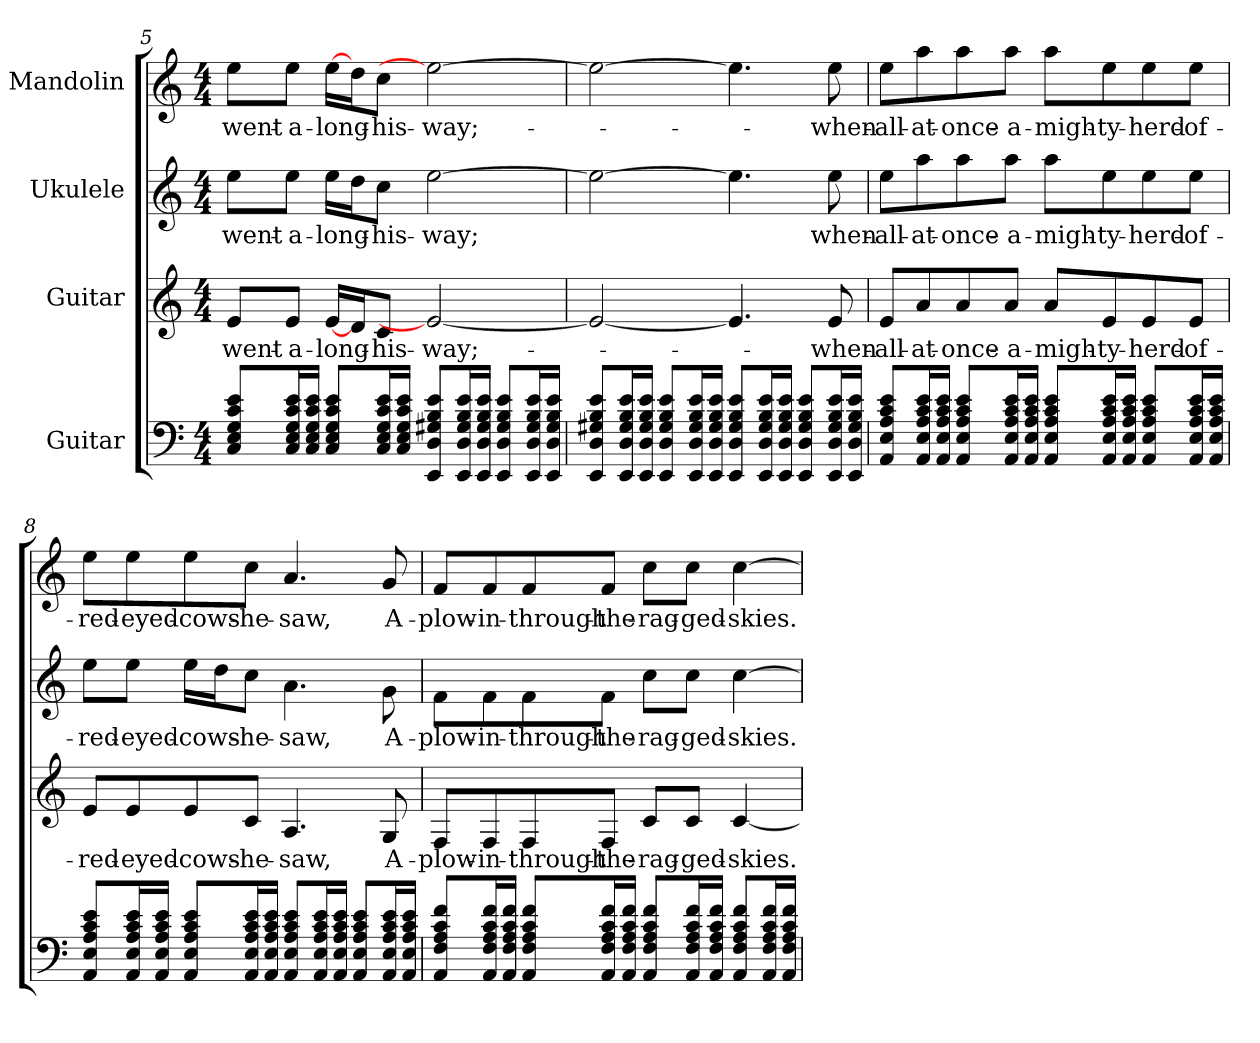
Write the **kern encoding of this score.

**kern	**kern	**text	**kern	**text	**kern	**text
*part4	*part3	*part3	*part2	*part2	*part1	*part1
*staff4	*staff3	*staff3	*staff2	*staff2	*staff1	*staff1
*I"Guitar	*I"Guitar	*	*I"Ukulele	*	*I"Mandolin	*
*	*	*	*	*	*clefG2	*
*k[]	*k[]	*	*k[]	*	*k[]	*
*C:	*C:	*	*C:	*	*C:	*
*M4/4	*M4/4	*	*M4/4	*	*M4/4	*
=5	=5	=5	=5	=5	=5	=5
!	!	!LO:LY:b:color=#000000	!	!	!	!
!	!	!	!	!LO:LY:b:color=#000000	!	!
!	!	!	!	!	!	!LO:LY:b:color=#000000
8Ci/ 8Ei 8Gi 8ci 8eiL	8ei/L	went-	8eei\L	went-	8eei\L	went-
!	!	!LO:LY:b:color=#000000	!	!	!	!
!	!	!	!	!LO:LY:b:color=#000000	!	!
!	!	!	!	!	!	!LO:LY:b:color=#000000
16Ci/ 16Ei 16Gi 16ci 16eiL	8ei/J	-a--	8eei\J	-a--	8eei\J	-a--
16Ci/ 16Ei 16Gi 16ci 16eiJJ	.	.	.	.	.	.
!	!	!LO:LY:b:color=#000000	!	!	!	!
!	!	!	!	!LO:LY:b:color=#000000	!	!
!	!	!	!	!	!	!LO:LY:b:color=#000000
8Ci/ 8Ei 8Gi 8ci 8eiL	[16ei/LL	-long-	16eei\LL	-long-	[16eei\LL	-long-
.	16di/J	.	16ddi\J	.	16ddi\J	.
!	!	!LO:LY:b:color=#000000	!	!	!	!
!	!	!	!	!LO:LY:b:color=#000000	!	!
!	!	!	!	!	!	!LO:LY:b:color=#000000
16Ci/ 16Ei 16Gi 16ci 16eiL	8ci/J	-his-	8cci\J	-his-	8cci\J	-his-
16Ci/ 16Ei 16Gi 16ci 16eiJJ	.	.	.	.	.	.
!	!	!LO:LY:b:color=#000000	!	!	!	!
!	!	!	!	!LO:LY:b:color=#000000	!	!
!	!	!	!	!	!	!LO:LY:b:color=#000000
8EEi/ 8Di 8G#i 8Bi 8eiL	2ei/_	-way;-	[2eei\	-way;	2eei\_	-way;-
16EEi/ 16Di 16G#i 16Bi 16eiL	.	.	.	.	.	.
16EEi/ 16Di 16G#i 16Bi 16eiJJ	.	.	.	.	.	.
8EEi/ 8Di 8G#i 8Bi 8eiL	.	.	.	.	.	.
16EEi/ 16Di 16G#i 16Bi 16eiL	.	.	.	.	.	.
16EEi/ 16Di 16G#i 16Bi 16eiJJ	.	.	.	.	.	.
!!LO:PB:g=z
=6	=6	=6	=6	=6	=6	=6
8EEi/ 8Di 8G#i 8Bi 8eiL	2ei/_	.	2eei\_	.	2eei\_	.
16EEi/ 16Di 16G#i 16Bi 16eiL	.	.	.	.	.	.
16EEi/ 16Di 16G#i 16Bi 16eiJJ	.	.	.	.	.	.
8EEi/ 8Di 8G#i 8Bi 8eiL	.	.	.	.	.	.
16EEi/ 16Di 16G#i 16Bi 16eiL	.	.	.	.	.	.
16EEi/ 16Di 16G#i 16Bi 16eiJJ	.	.	.	.	.	.
8EEi/ 8Di 8G#i 8Bi 8eiL	4.ei/]	.	4.eei\]	.	4.eei\]	.
16EEi/ 16Di 16G#i 16Bi 16eiL	.	.	.	.	.	.
16EEi/ 16Di 16G#i 16Bi 16eiJJ	.	.	.	.	.	.
8EEi/ 8Di 8G#i 8Bi 8eiL	.	.	.	.	.	.
!	!	!LO:LY:b:color=#000000	!	!	!	!
!	!	!	!	!LO:LY:b:color=#000000	!	!
!	!	!	!	!	!	!LO:LY:b:color=#000000
16EEi/ 16Di 16G#i 16Bi 16eiL	8ei/	-when-	8eei\	when-	8eei\	-when-
16EEi/ 16Di 16G#i 16Bi 16eiJJ	.	.	.	.	.	.
=7	=7	=7	=7	=7	=7	=7
!	!	!LO:LY:b:color=#000000	!	!	!	!
!	!	!	!	!LO:LY:b:color=#000000	!	!
!	!	!	!	!	!	!LO:LY:b:color=#000000
8AAi/ 8Ei 8Ai 8ci 8eiL	8ei/L	-all-	8eei\L	-all-	8eei\L	-all-
!	!	!LO:LY:b:color=#000000	!	!	!	!
!	!	!	!	!LO:LY:b:color=#000000	!	!
!	!	!	!	!	!	!LO:LY:b:color=#000000
16AAi/ 16Ei 16Ai 16ci 16eiL	8ai/	-at-	8aai\	-at-	8aai\	-at-
16AAi/ 16Ei 16Ai 16ci 16eiJJ	.	.	.	.	.	.
!	!	!LO:LY:b:color=#000000	!	!	!	!
!	!	!	!	!LO:LY:b:color=#000000	!	!
!	!	!	!	!	!	!LO:LY:b:color=#000000
8AAi/ 8Ei 8Ai 8ci 8eiL	8ai/	-once-	8aai\	-once-	8aai\	-once-
!	!	!LO:LY:b:color=#000000	!	!	!	!
!	!	!	!	!LO:LY:b:color=#000000	!	!
!	!	!	!	!	!	!LO:LY:b:color=#000000
16AAi/ 16Ei 16Ai 16ci 16eiL	8ai/J	-a-	8aai\J	-a-	8aai\J	-a-
16AAi/ 16Ei 16Ai 16ci 16eiJJ	.	.	.	.	.	.
!	!	!LO:LY:b:color=#000000	!	!	!	!
!	!	!	!	!LO:LY:b:color=#000000	!	!
!	!	!	!	!	!	!LO:LY:b:color=#000000
8AAi/ 8Ei 8Ai 8ci 8eiL	8ai/L	-migh--	8aai\L	-migh--	8aai\L	-migh--
!	!	!LO:LY:b:color=#000000	!	!	!	!
!	!	!	!	!LO:LY:b:color=#000000	!	!
!	!	!	!	!	!	!LO:LY:b:color=#000000
16AAi/ 16Ei 16Ai 16ci 16eiL	8ei/	-ty-	8eei\	-ty-	8eei\	-ty-
16AAi/ 16Ei 16Ai 16ci 16eiJJ	.	.	.	.	.	.
!	!	!LO:LY:b:color=#000000	!	!	!	!
!	!	!	!	!LO:LY:b:color=#000000	!	!
!	!	!	!	!	!	!LO:LY:b:color=#000000
8AAi/ 8Ei 8Ai 8ci 8eiL	8ei/	-herd-	8eei\	-herd-	8eei\	-herd-
!	!	!LO:LY:b:color=#000000	!	!	!	!
!	!	!	!	!LO:LY:b:color=#000000	!	!
!	!	!	!	!	!	!LO:LY:b:color=#000000
16AAi/ 16Ei 16Ai 16ci 16eiL	8ei/J	-of-	8eei\J	-of-	8eei\J	-of-
16AAi/ 16Ei 16Ai 16ci 16eiJJ	.	.	.	.	.	.
=8	=8	=8	=8	=8	=8	=8
!	!	!LO:LY:b:color=#000000	!	!	!	!
!	!	!	!	!LO:LY:b:color=#000000	!	!
!	!	!	!	!	!	!LO:LY:b:color=#000000
8AAi/ 8Ei 8Ai 8ci 8eiL	8ei/L	-red--	8eei\L	-red--	8eei\L	-red--
!	!	!LO:LY:b:color=#000000	!	!	!	!
!	!	!	!	!LO:LY:b:color=#000000	!	!
!	!	!	!	!	!	!LO:LY:b:color=#000000
16AAi/ 16Ei 16Ai 16ci 16eiL	8ei/	-eyed-	8eei\J	-eyed-	8eei\	-eyed-
16AAi/ 16Ei 16Ai 16ci 16eiJJ	.	.	.	.	.	.
!	!	!LO:LY:b:color=#000000	!	!	!	!
!	!	!	!	!LO:LY:b:color=#000000	!	!
!	!	!	!	!	!	!LO:LY:b:color=#000000
8AAi/ 8Ei 8Ai 8ci 8eiL	8ei/	-cows-	16eei\LL	-cows-	8eei\	-cows-
.	.	.	16ddi\J	.	.	.
!	!	!LO:LY:b:color=#000000	!	!	!	!
!	!	!	!	!LO:LY:b:color=#000000	!	!
!	!	!	!	!	!	!LO:LY:b:color=#000000
16AAi/ 16Ei 16Ai 16ci 16eiL	8ci/J	-he-	8cci\J	-he-	8cci\J	-he-
16AAi/ 16Ei 16Ai 16ci 16eiJJ	.	.	.	.	.	.
!	!	!LO:LY:b:color=#000000	!	!	!	!
!	!	!	!	!LO:LY:b:color=#000000	!	!
!	!	!	!	!	!	!LO:LY:b:color=#000000
8AAi/ 8Ei 8Ai 8ci 8eiL	4.Ai/	-saw,	4.ai\	-saw,	4.ai/	-saw,
16AAi/ 16Ei 16Ai 16ci 16eiL	.	.	.	.	.	.
16AAi/ 16Ei 16Ai 16ci 16eiJJ	.	.	.	.	.	.
8AAi/ 8Ei 8Ai 8ci 8eiL	.	.	.	.	.	.
!	!	!LO:LY:b:color=#000000	!	!	!	!
!	!	!	!	!LO:LY:b:color=#000000	!	!
!	!	!	!	!	!	!LO:LY:b:color=#000000
16AAi/ 16Ei 16Ai 16ci 16eiL	8Gi/	A-	8gi\	A-	8gi/	A-
16AAi/ 16Ei 16Ai 16ci 16eiJJ	.	.	.	.	.	.
!!LO:LB:g=z
=9	=9	=9	=9	=9	=9	=9
!	!	!LO:LY:b:color=#000000	!	!	!	!
!	!	!	!	!LO:LY:b:color=#000000	!	!
!	!	!	!	!	!	!LO:LY:b:color=#000000
8AAi/ 8Fi 8Ai 8ci 8fiL	8Fi/L	-plow-	8fi\L	-plow-	8fi/L	-plow-
!	!	!LO:LY:b:color=#000000	!	!	!	!
!	!	!	!	!LO:LY:b:color=#000000	!	!
!	!	!	!	!	!	!LO:LY:b:color=#000000
16AAi/ 16Fi 16Ai 16ci 16fiL	8Fi/	-in-	8fi\	-in-	8fi/	-in-
16AAi/ 16Fi 16Ai 16ci 16fiJJ	.	.	.	.	.	.
!	!	!LO:LY:b:color=#000000	!	!	!	!
!	!	!	!	!LO:LY:b:color=#000000	!	!
!	!	!	!	!	!	!LO:LY:b:color=#000000
8AAi/ 8Fi 8Ai 8ci 8fiL	8Fi/	-through-	8fi\	-through-	8fi/	-through-
!	!	!LO:LY:b:color=#000000	!	!	!	!
!	!	!	!	!LO:LY:b:color=#000000	!	!
!	!	!	!	!	!	!LO:LY:b:color=#000000
16AAi/ 16Fi 16Ai 16ci 16fiL	8Fi/J	-the-	8fi\J	-the-	8fi/J	-the-
16AAi/ 16Fi 16Ai 16ci 16fiJJ	.	.	.	.	.	.
!	!	!LO:LY:b:color=#000000	!	!	!	!
!	!	!	!	!LO:LY:b:color=#000000	!	!
!	!	!	!	!	!	!LO:LY:b:color=#000000
8AAi/ 8Fi 8Ai 8ci 8fiL	8ci/L	-rag--	8cci\L	-rag--	8cci\L	-rag--
!	!	!LO:LY:b:color=#000000	!	!	!	!
!	!	!	!	!LO:LY:b:color=#000000	!	!
!	!	!	!	!	!	!LO:LY:b:color=#000000
16AAi/ 16Fi 16Ai 16ci 16fiL	8ci/J	-ged-	8cci\J	-ged-	8cci\J	-ged-
16AAi/ 16Fi 16Ai 16ci 16fiJJ	.	.	.	.	.	.
!	!	!LO:LY:b:color=#000000	!	!	!	!
!	!	!	!	!LO:LY:b:color=#000000	!	!
!	!	!	!	!	!	!LO:LY:b:color=#000000
8AAi/ 8Fi 8Ai 8ci 8fiL	[4ci/	-skies.-	[4cci\	-skies.-	[4cci\	-skies.-
16AAi/ 16Fi 16Ai 16ci 16fiL	.	.	.	.	.	.
16AAi/ 16Fi 16Ai 16ci 16fiJJ	.	.	.	.	.	.
=	=	=	=	=	=	=
*-	*-	*-	*-	*-	*-	*-
